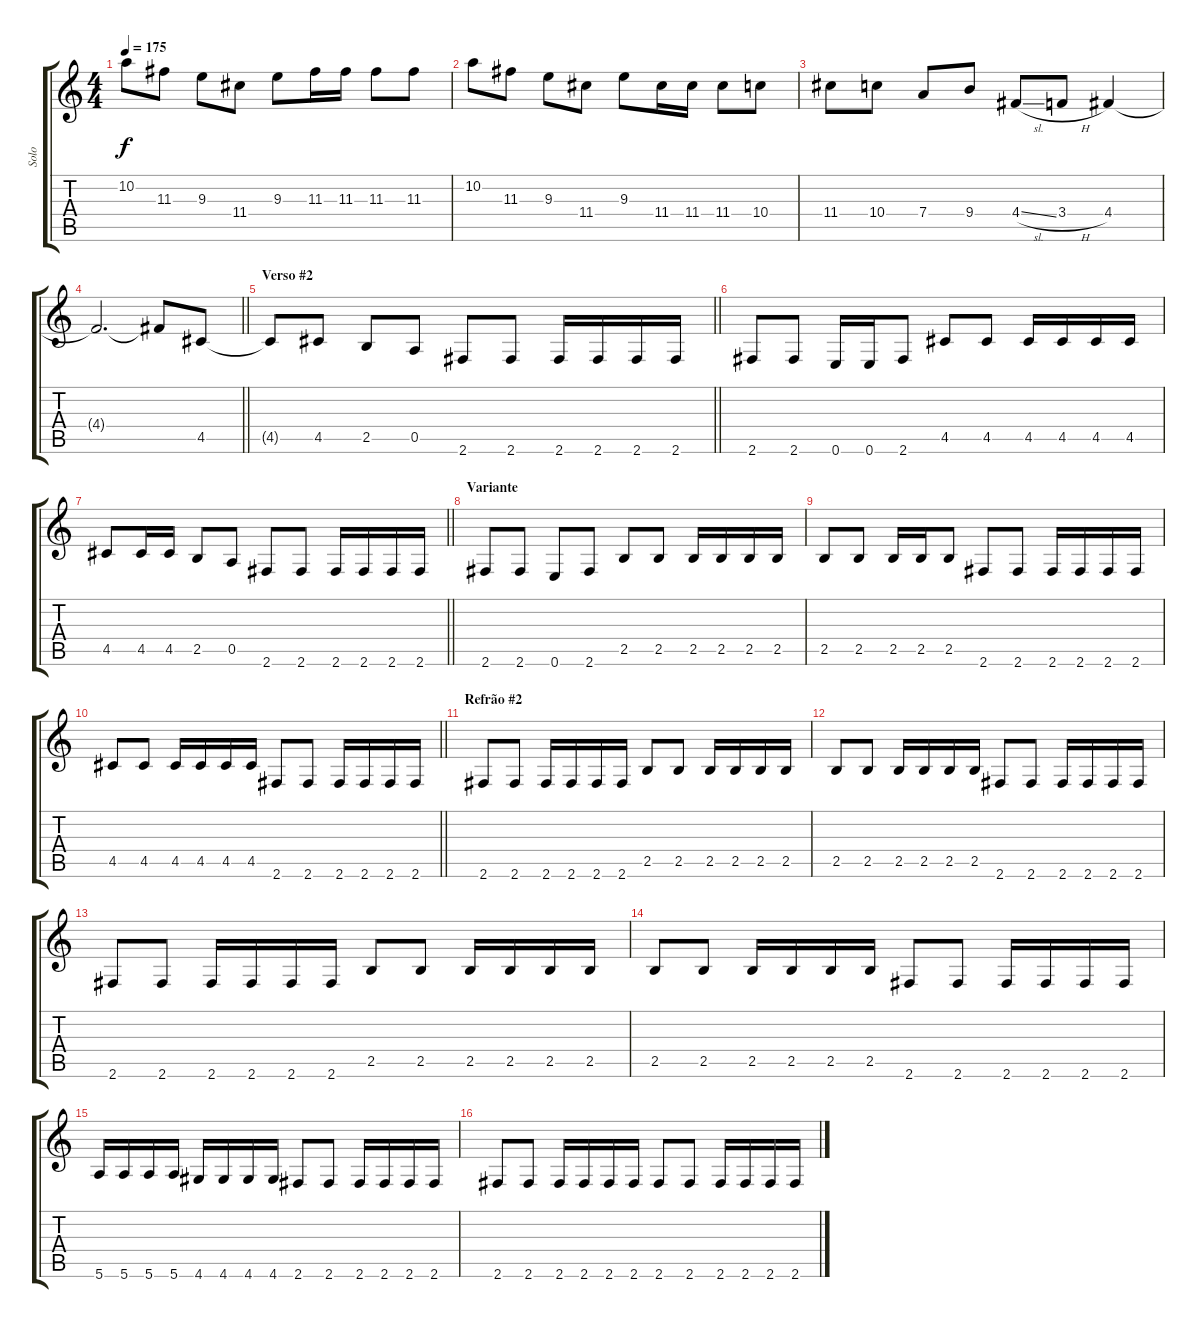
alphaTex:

\track ("Solo" "Solo") {instrument distortionguitar}
\staff {score tabs}
\tuning (E4 B3 G3 D3 A2 E2) {hide}
\ts (4 4)
\tempo 175
\clef g2
\ks c
10.2.8{dy f} 11.3.8 9.3.8 11.4.8 9.3.8 11.3.16 11.3.16 11.3.8 11.3.8 |
10.2.8 11.3.8 9.3.8 11.4.8 9.3.8 11.4.16 11.4.16 11.4.8 10.4.8 |
11.4.8 10.4.8 7.4.8 9.4.8 4.4{sl}.8 3.4{h}.8 4.4.4 |
\barLineRight lightlight
4.4{t}.2{d} 4.4{t}.8 4.5.8 |
\section ("" "Verso #2")
\barLineRight lightlight
4.5{t}.8 4.5.8 2.5.8 0.5.8 2.6.8 2.6.8 2.6.16 2.6.16 2.6.16 2.6.16 |
2.6.8 2.6.8 0.6.16 0.6.16 2.6.8 4.5.8 4.5.8 4.5.16 4.5.16 4.5.16 4.5.16 |
\barLineRight lightlight
4.5.8 4.5.16 4.5.16 2.5.8 0.5.8 2.6.8 2.6.8 2.6.16 2.6.16 2.6.16 2.6.16 |
\section ("" "Variante")
2.6.8 2.6.8 0.6.8 2.6.8 2.5.8 2.5.8 2.5.16 2.5.16 2.5.16 2.5.16 |
2.5.8 2.5.8 2.5.16 2.5.16 2.5.8 2.6.8 2.6.8 2.6.16 2.6.16 2.6.16 2.6.16 |
\barLineRight lightlight
4.5.8 4.5.8 4.5.16 4.5.16 4.5.16 4.5.16 2.6.8 2.6.8 2.6.16 2.6.16 2.6.16 2.6.16 |
\section ("" "Refrão #2")
2.6.8 2.6.8 2.6.16 2.6.16 2.6.16 2.6.16 2.5.8 2.5.8 2.5.16 2.5.16 2.5.16 2.5.16 |
2.5.8 2.5.8 2.5.16 2.5.16 2.5.16 2.5.16 2.6.8 2.6.8 2.6.16 2.6.16 2.6.16 2.6.16 |
2.6.8 2.6.8 2.6.16 2.6.16 2.6.16 2.6.16 2.5.8 2.5.8 2.5.16 2.5.16 2.5.16 2.5.16 |
2.5.8 2.5.8 2.5.16 2.5.16 2.5.16 2.5.16 2.6.8 2.6.8 2.6.16 2.6.16 2.6.16 2.6.16 |
5.6.16 5.6.16 5.6.16 5.6.16 4.6.16 4.6.16 4.6.16 4.6.16 2.6.8 2.6.8 2.6.16 2.6.16 2.6.16 2.6.16 |
2.6.8 2.6.8 2.6.16 2.6.16 2.6.16 2.6.16 2.6.8 2.6.8 2.6.16 2.6.16 2.6.16 2.6.16
